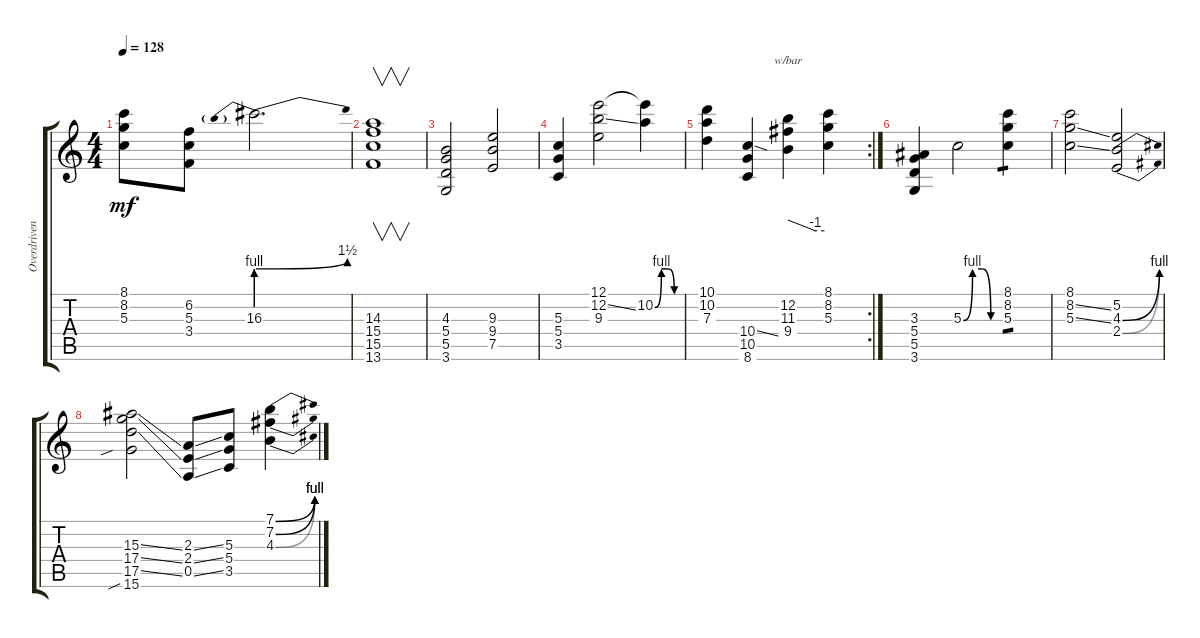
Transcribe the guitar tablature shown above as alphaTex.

\track ("Overdriven Guitar" "Overdriven") {instrument distortionguitar}
\staff {score tabs}
\tuning (E4 B3 G3 D3 A2 E2) {hide}
\ts (4 4)
\tempo 128
\clef g2
\ks c
(8.1 8.2 5.3).8{dy mf} (6.2 5.3 3.4).8 16.3{be (prebendbend 0 4 60 6)}.2{d} |
(14.3 15.4 15.5 13.6).1{v} |
(4.3 5.4 5.5 3.6).2 (9.3 9.4 7.5).2 |
(5.3 5.4 3.5).4 (12.1 12.2{ss} 9.3).2 (12.1{t} 10.2{be (custom 0 0 15 4 30 4 45 0 60 0)}).4 |
\rc 2
(10.1 10.2 7.3).4 (10.4{ss} 10.5 8.6).4 (12.2 11.3 9.4).4{tbe (custom default 0 0 45 -4 60 -4)} (8.1 8.2 5.3).4 |
(3.3 5.4 5.5 3.6).4 5.3{be (custom 0 0 15 4 30 4 45 0 60 0)}.2 (8.1 8.2 5.3).4{tp 1} |
(8.1 8.2{ss} 5.3{ss}).2 (5.2 4.3{be (bend 0 0 60 4)} 2.4{be (bend 0 0 60 4)}).2 |
(15.3{ss} 17.4{ss} 17.5{ss} 15.6{sib}).2 (2.3{ss} 2.4{ss} 0.5{ss}).8 (5.3 5.4 3.5).8 (7.1{be (bend 0 0 60 4)} 7.2{be (bend 0 0 60 4)} 4.3{be (bend 0 0 60 4)}).4
